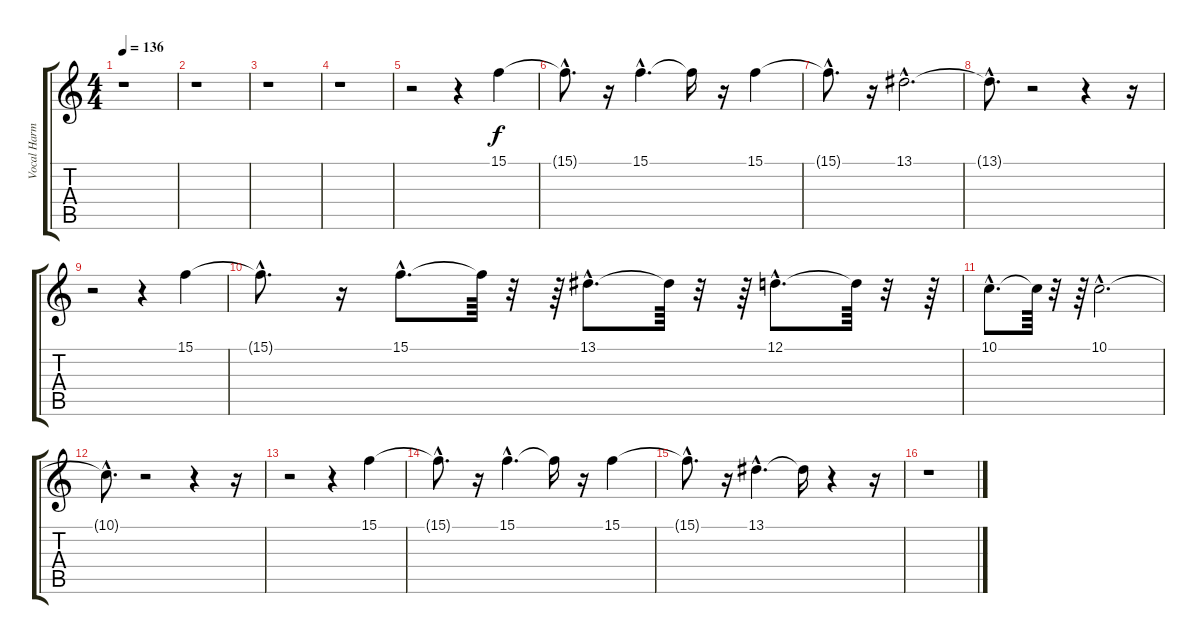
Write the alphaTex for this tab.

\track ("Vocal Harmony" "Vocal Harm") {instrument choiraahs}
\staff {score tabs}
\tuning (D4 A3 F3 C3 G2 D2) {hide}
\ts (4 4)
\tempo 136
\clef g2
\ks c
r.1{dy f} |
r.1 |
r.1 |
r.1 |
r.2 r.4 15.1.4 |
15.1{hac t}.8{d} r.16 15.1{hac}.4{d} 15.1{t}.16 r.16 15.1.4 |
15.1{hac t}.8{d} r.16 13.1{hac}.2{d} |
13.1{hac t}.8{d} r.2 r.4 r.16 |
r.2 r.4 15.1.4 |
15.1{hac t}.8{d} r.16 15.1{hac}.8{d} 15.1{t}.64 r.32 r.64 13.1{hac}.8{d} 13.1{t}.64 r.32 r.64 12.1{hac}.8{d} 12.1{t}.64 r.32 r.64 |
10.1{hac}.8{d} 10.1{t}.64 r.32 r.64 10.1{hac}.2{d} |
10.1{hac t}.8{d} r.2 r.4 r.16 |
r.2 r.4 15.1.4 |
15.1{hac t}.8{d} r.16 15.1{hac}.4{d} 15.1{t}.16 r.16 15.1.4 |
15.1{hac t}.8{d} r.16 13.1{hac}.4{d} 13.1{t}.16 r.4 r.16 |
r.1
